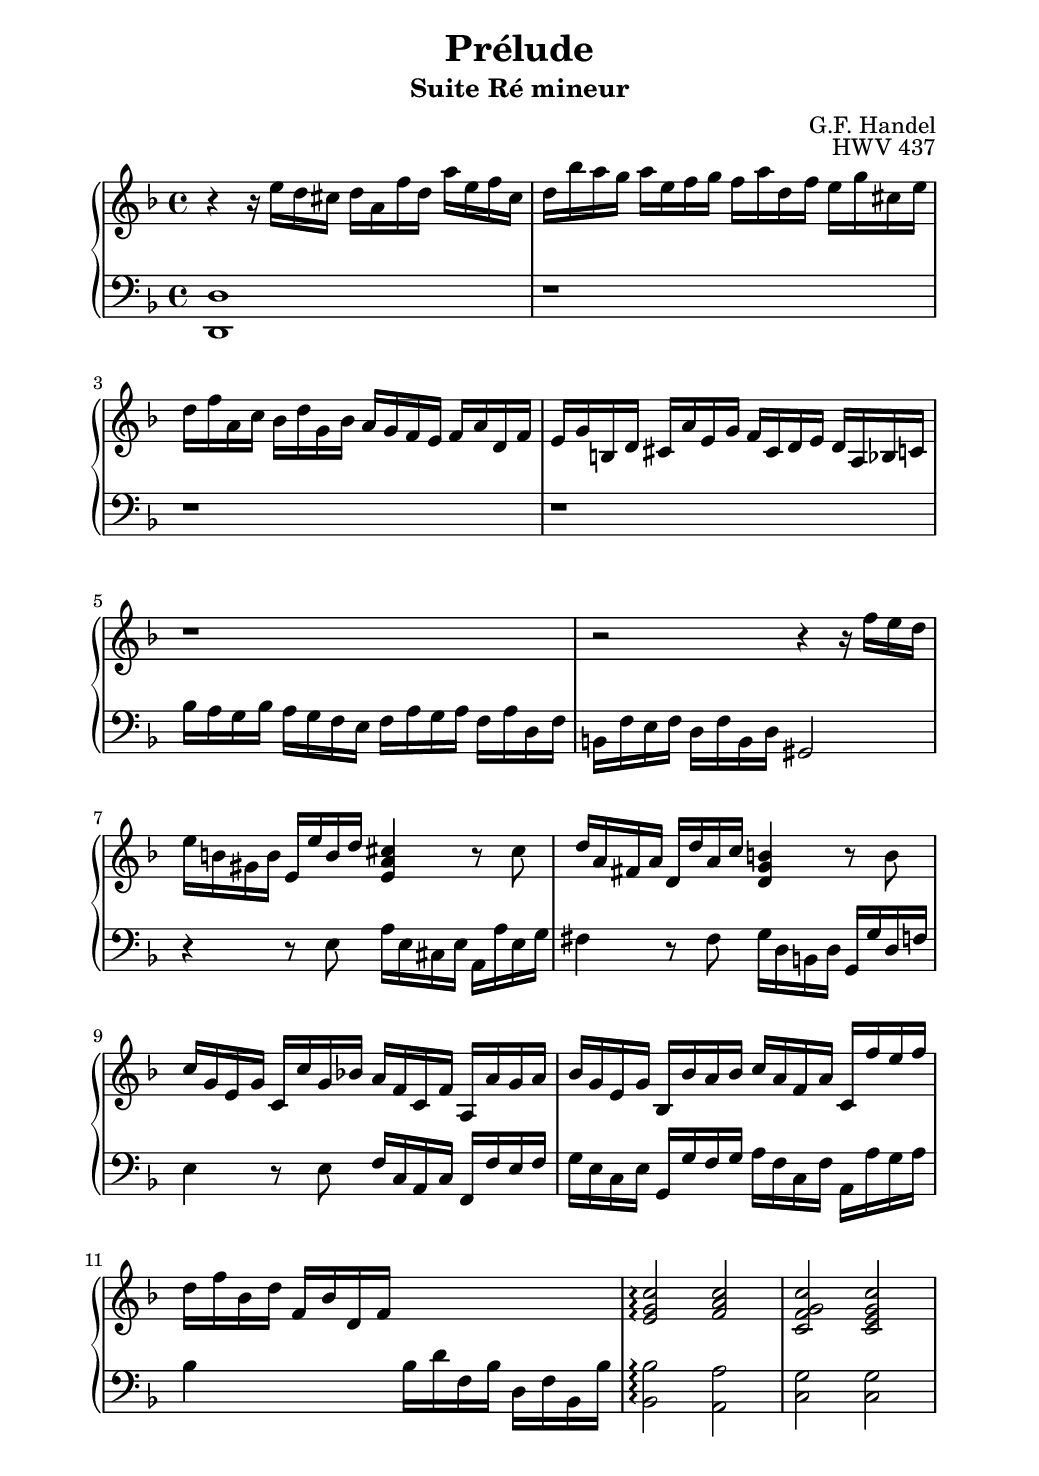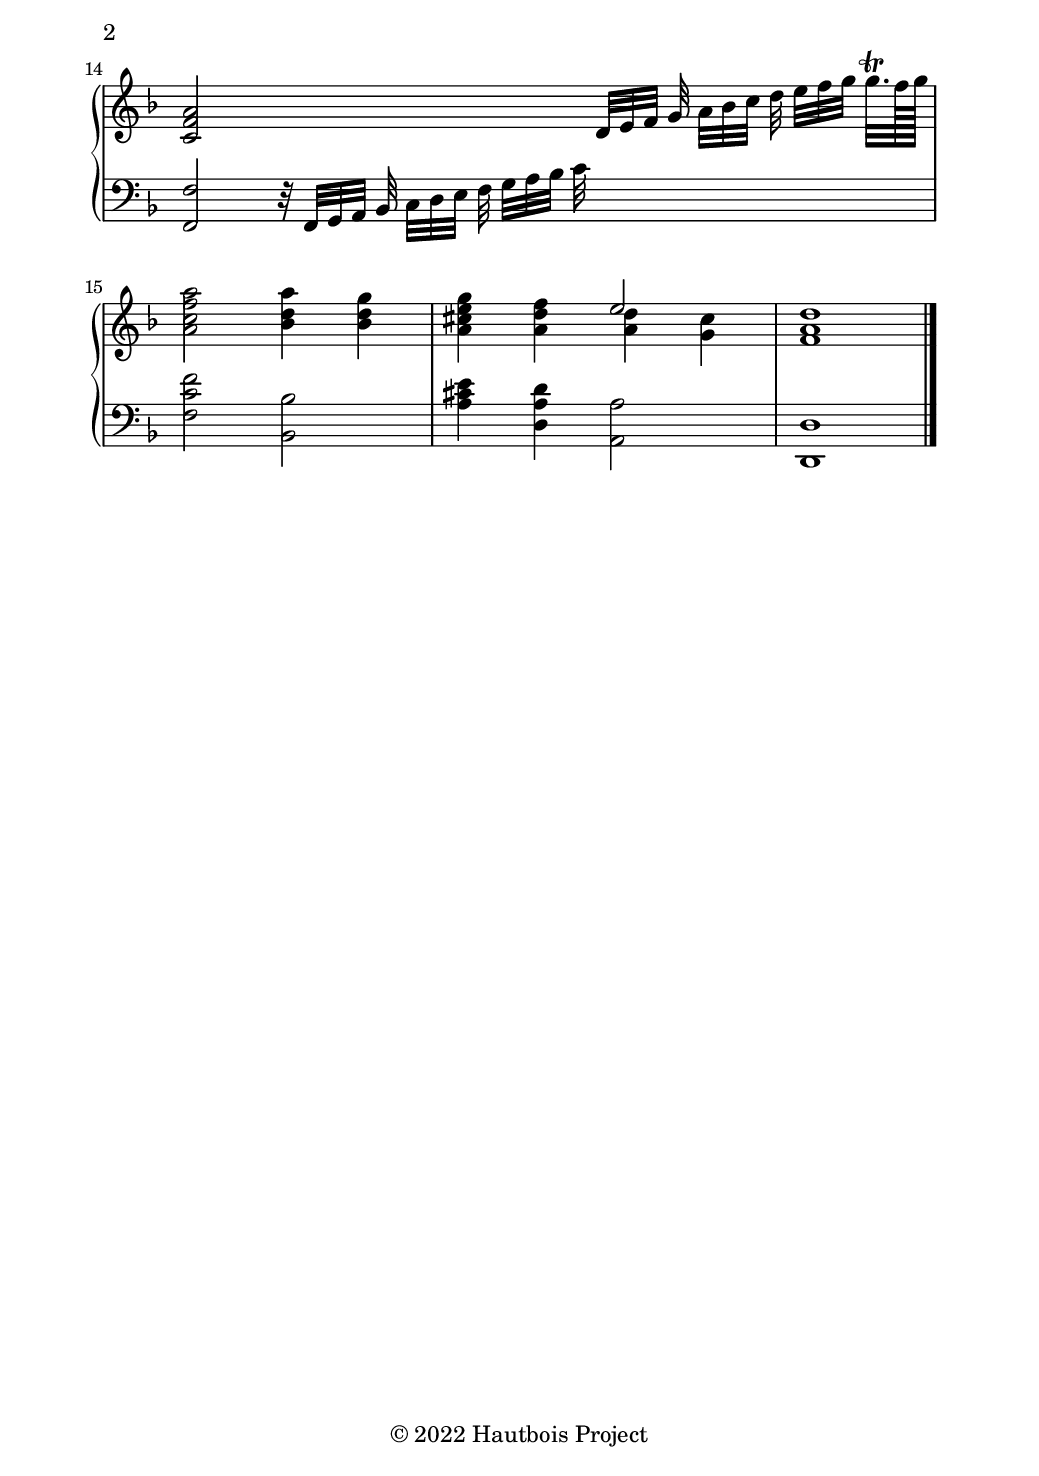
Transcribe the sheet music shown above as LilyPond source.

%! Title: Suite d-moll, HWV 437
%! Subtitle: Prelude
%! Subsubtitle:
%! Type: raw
%! Status: review
%! Remark:

\version "2.22.1"
%% Generated by lilypond-book
%% Options: [exampleindent=10.16\mm,indent=0\mm,line-width=14.5\cm,noragged-right,papersize=a5,quote]
%\include "lilypond-book-preamble.ly"
\include "italiano.ly"

%****************************************************************
% Start cut-&-pastable-section

%****************************************************************

\paper {
  % Set paper
  #(set-paper-size "b5")
  indent = 0\mm
  line-width = 14.5\cm
  ragged-right = ##f
  line-width = #(- line-width (* mm 3.000000) (* mm 1))
}

\layout {
  \context {
    \Score
    %\override SpacingSpanner.base-shortest-duration = #(ly:make-moment 1/16)
    %\override SpacingSpanner.uniform-stretching = ##t
    
  }
}

%*****************************************
%  Set Header
%*****************************************
\header {
  title = "Prélude"
  subtitle = "Suite Ré mineur"
  composer = "G.F. Handel"
  opus = "HWV 437"
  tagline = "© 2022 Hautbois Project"
}

%*****************************************
% Start Voice
% Write the voices here
%*****************************************
MyMeter = \time 4/4
MyKey = \key re \minor
PieceName = "Prélude"

VoiceI = \relative mi'' {
  %bar 1 - 3
  r4 r16 mi re dod re la fa' re la' mi fa dod |
  re sib' la sol la mi fa sol fa la re, fa mi sol dod, mi |
  re fa la, do sib re sol, sib la sol fa mi fa la re, fa |
  
  %bar 4 - 6
  mi sol si,! re dod la' mi sol fa dod re mi re la sib! do! |
  r1 | r2 r4 r16 fa' mi re |
  
  %bar 7 - 9
  mi si! sold si mi, mi' si re <dod la mi>4 r8 dod |
  re16 la fad la re, re' la do <si! sol re>4 r8 si |
  do16 sol mi sol do, do' sol sib! la fa do fa la, la' sol la |
  
  %bar 10 - 13
  sib sol mi sol sib, sib' la sib do la fa la do, fa' mi fa |
  re fa sib, re fa, sib re, fa s2 |
  <mi sol do>2\arpeggio <fa la do> |
  <do fa sol do> <do mi sol do> |
  
  %bar 14 - 15
  % Remove time signature
  \once \override Staff.TimeSignature.break-visibility = #all-invisible
  \time 21/16 <do fa la>2
  s8 s8 s8 s32 re32[ mi fa] sol la[ sib do] re mi[ fa sol] sol32.\trill fa128 sol |
  \once \override Staff.TimeSignature.break-visibility = #all-invisible
  \time 4/4 <la fa do la>2 <la re, sib>4 <sol re sib>4 |
  
  %bar 16 - 17
  <sol mi dod la>4 <fa re la>
  <<
    \voiceOne { mi2 }
    \new Voice {
      \voiceTwo
      <re la>4 <dod sol>
    }
  >> |
  <re la fa>1 |
  
  \bar "|."
}

VoiceII = \relative re {
  %bar 1 - 3
  <re re,>1 | r1 | r1 |
  
  %bar 4 - 6
  r1 |
  sib'16 la sol sib la sol fa mi fa la sol la fa la re, fa |
  si,! fa' mi fa re fa si, re sold,2 |
  
  %bar 7 - 9
  r4 r8 mi'8 la16 mi dod mi la, la' mi sol |
  fad4 r8 fad8 sol16 re si! re sol, sol' re fa! |
  mi4 r8 mi8 fa16 do la do fa, fa' mi fa |
  
  %bar 10 - 13
  sol mi do mi sol, sol' fa sol la fa do fa la, la' sol la |
  sib4 s4 sib16 re fa, sib re, fa sib, sib' |
  <sib sib,>2\arpeggio <la la,> |
  <sol do,> <sol do,> |
  
  %bar 14 - 15
  % Remove time signature
  \once \override Staff.TimeSignature.break-visibility = #all-invisible
  \time 21/16 <fa fa,>2
  r32 fa,32[ sol la] sib do[ re mi] fa sol[ la sib] do s32 s32 s32 s8 s8 s16 |
  \once \override Staff.TimeSignature.break-visibility = #all-invisible
  \time 4/4 <fa do fa,>2 <sib, sib,> |
  
  %bar 16 - 17
  <la dod mi>4 <re la re,> <la la,>2 |
  <re, re,>1 |
  
  \bar "|."
}


%*****************************************
%  Start Score
%*****************************************

%\markup { \vspace #1 }
\score {
  \header {
    %piece = \PieceName
  }
  \new PianoStaff <<
    \new Staff { 
      \clef "treble" 
      %\MyTempo
      \MyKey
      \MyMeter
        \VoiceI
    }
    \new Staff { 
      \clef "bass"
      %\MyTempo
      \MyKey
      \MyMeter
        \VoiceII
    }
  >>
}
